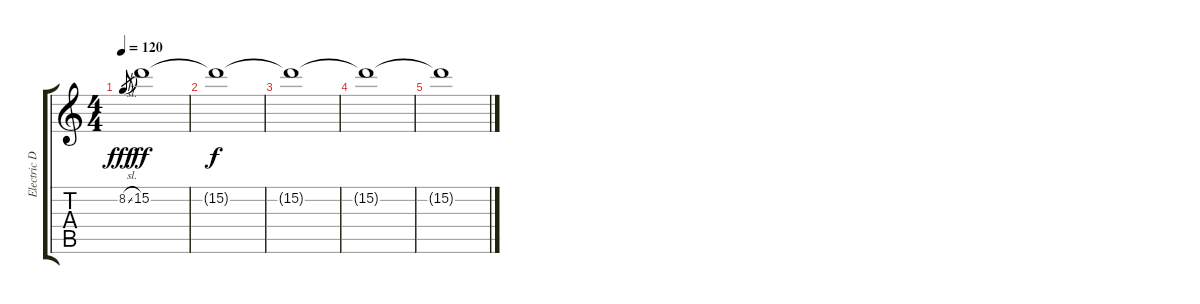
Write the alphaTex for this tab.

\track ("Electric Dub" "Electric D") {instrument overdrivenguitar}
\staff {score tabs}
\tuning (E4 B3 G3 D3 A2 E2) {hide}
\ts (4 4)
\tempo 120
\clef g2
\ks c
8.2{sl}.8{gr dy fff} 15.2.1{dy ff} |
15.2{t}.1{dy f volume 0} |
15.2{t}.1 |
15.2{t}.1 |
15.2{t}.1
